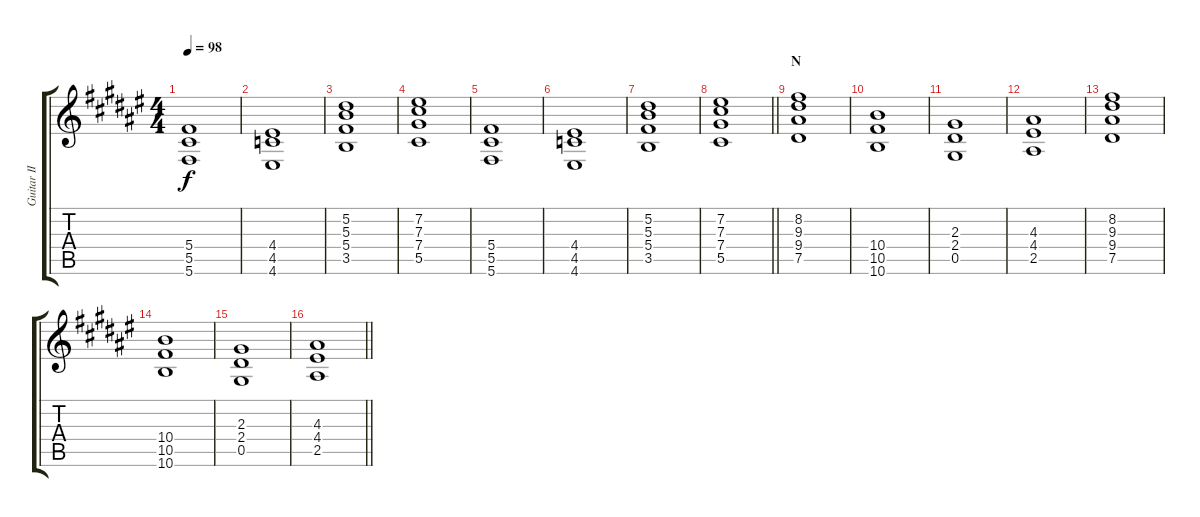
\track ("Guitar II Teru" "Guitar II ") {instrument distortionguitar}
\staff {score tabs}
\tuning (Eb4 Bb3 Gb3 Db3 Ab2 Db2) {hide}
\ts (4 4)
\tempo 98
\clef g2
\ks d#minor
(5.4 5.5 5.6).1{dy f} |
(4.4 4.5 4.6).1 |
(5.2 5.3 5.4 3.5).1 |
(7.2 7.3 7.4 5.5).1 |
(5.4 5.5 5.6).1 |
(4.4 4.5 4.6).1 |
(5.2 5.3 5.4 3.5).1 |
\barLineRight lightlight
(7.2 7.3 7.4 5.5).1 |
\section ("" "N")
(8.2 9.3 9.4 7.5).1 |
(10.4 10.5 10.6).1 |
(2.3 2.4 0.5).1 |
(4.3 4.4 2.5).1 |
(8.2 9.3 9.4 7.5).1 |
(10.4 10.5 10.6).1 |
(2.3 2.4 0.5).1 |
\barLineRight lightlight
(4.3 4.4 2.5).1
